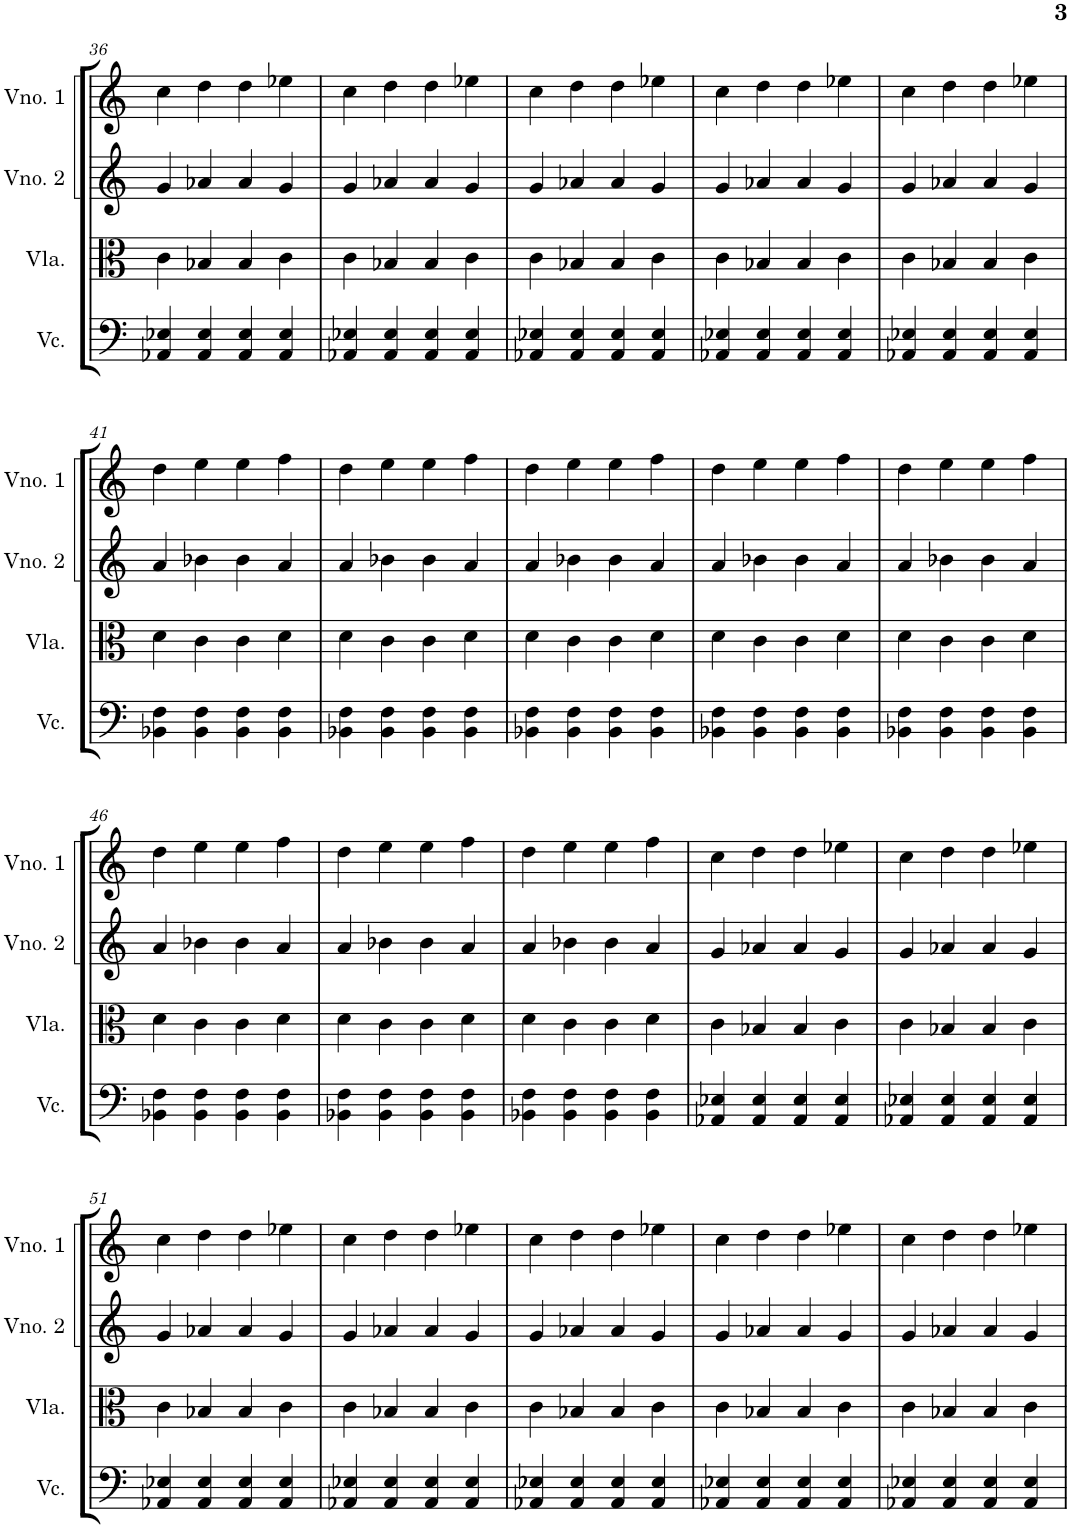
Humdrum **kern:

**kern	**kern	**kern	**kern
*part4	*part3	*part2	*part1
*staff4	*staff3	*staff2	*staff1
*I"Violoncelo	*I"Viola	*I"Violino 2	*I"Violino 1
*I'Vc.	*I'Vla.	*I'Vno. 2	*I'Vno. 1
!!LO:PB:g=z
*clefF4	*clefC3	*clefG2	*clefG2
*k[]	*k[]	*k[]	*k[]
*M4/4	*M4/4	*M4/4	*M4/4
=36	=36	=36	=36
4AA-X/ 4E-X/	4c\	4g/	4cc\
4AA-/ 4E-/	4B-X/	4a-X/	4dd\
4AA-/ 4E-/	4B-/	4a-/	4dd\
4AA-/ 4E-/	4c\	4g/	4ee-X\
=37	=37	=37	=37
4AA-X/ 4E-X/	4c\	4g/	4cc\
4AA-/ 4E-/	4B-X/	4a-X/	4dd\
4AA-/ 4E-/	4B-/	4a-/	4dd\
4AA-/ 4E-/	4c\	4g/	4ee-X\
=38	=38	=38	=38
4AA-X/ 4E-X/	4c\	4g/	4cc\
4AA-/ 4E-/	4B-X/	4a-X/	4dd\
4AA-/ 4E-/	4B-/	4a-/	4dd\
4AA-/ 4E-/	4c\	4g/	4ee-X\
=39	=39	=39	=39
4AA-X/ 4E-X/	4c\	4g/	4cc\
4AA-/ 4E-/	4B-X/	4a-X/	4dd\
4AA-/ 4E-/	4B-/	4a-/	4dd\
4AA-/ 4E-/	4c\	4g/	4ee-X\
=40	=40	=40	=40
4AA-X/ 4E-X/	4c\	4g/	4cc\
4AA-/ 4E-/	4B-X/	4a-X/	4dd\
4AA-/ 4E-/	4B-/	4a-/	4dd\
4AA-/ 4E-/	4c\	4g/	4ee-X\
!!LO:LB:g=z
=41	=41	=41	=41
4BB-X\ 4F\	4d\	4a/	4dd\
4BB-\ 4F\	4c\	4b-X\	4ee\
4BB-\ 4F\	4c\	4b-\	4ee\
4BB-\ 4F\	4d\	4a/	4ff\
=42	=42	=42	=42
4BB-X\ 4F\	4d\	4a/	4dd\
4BB-\ 4F\	4c\	4b-X\	4ee\
4BB-\ 4F\	4c\	4b-\	4ee\
4BB-\ 4F\	4d\	4a/	4ff\
=43	=43	=43	=43
4BB-X\ 4F\	4d\	4a/	4dd\
4BB-\ 4F\	4c\	4b-X\	4ee\
4BB-\ 4F\	4c\	4b-\	4ee\
4BB-\ 4F\	4d\	4a/	4ff\
=44	=44	=44	=44
4BB-X\ 4F\	4d\	4a/	4dd\
4BB-\ 4F\	4c\	4b-X\	4ee\
4BB-\ 4F\	4c\	4b-\	4ee\
4BB-\ 4F\	4d\	4a/	4ff\
=45	=45	=45	=45
4BB-X\ 4F\	4d\	4a/	4dd\
4BB-\ 4F\	4c\	4b-X\	4ee\
4BB-\ 4F\	4c\	4b-\	4ee\
4BB-\ 4F\	4d\	4a/	4ff\
!!LO:LB:g=z
=46	=46	=46	=46
4BB-X\ 4F\	4d\	4a/	4dd\
4BB-\ 4F\	4c\	4b-X\	4ee\
4BB-\ 4F\	4c\	4b-\	4ee\
4BB-\ 4F\	4d\	4a/	4ff\
=47	=47	=47	=47
4BB-X\ 4F\	4d\	4a/	4dd\
4BB-\ 4F\	4c\	4b-X\	4ee\
4BB-\ 4F\	4c\	4b-\	4ee\
4BB-\ 4F\	4d\	4a/	4ff\
=48	=48	=48	=48
4BB-X\ 4F\	4d\	4a/	4dd\
4BB-\ 4F\	4c\	4b-X\	4ee\
4BB-\ 4F\	4c\	4b-\	4ee\
4BB-\ 4F\	4d\	4a/	4ff\
=49	=49	=49	=49
4AA-X/ 4E-X/	4c\	4g/	4cc\
4AA-/ 4E-/	4B-X/	4a-X/	4dd\
4AA-/ 4E-/	4B-/	4a-/	4dd\
4AA-/ 4E-/	4c\	4g/	4ee-X\
=50	=50	=50	=50
4AA-X/ 4E-X/	4c\	4g/	4cc\
4AA-/ 4E-/	4B-X/	4a-X/	4dd\
4AA-/ 4E-/	4B-/	4a-/	4dd\
4AA-/ 4E-/	4c\	4g/	4ee-X\
!!LO:LB:g=z
=51	=51	=51	=51
4AA-X/ 4E-X/	4c\	4g/	4cc\
4AA-/ 4E-/	4B-X/	4a-X/	4dd\
4AA-/ 4E-/	4B-/	4a-/	4dd\
4AA-/ 4E-/	4c\	4g/	4ee-X\
=52	=52	=52	=52
4AA-X/ 4E-X/	4c\	4g/	4cc\
4AA-/ 4E-/	4B-X/	4a-X/	4dd\
4AA-/ 4E-/	4B-/	4a-/	4dd\
4AA-/ 4E-/	4c\	4g/	4ee-X\
=53	=53	=53	=53
4AA-X/ 4E-X/	4c\	4g/	4cc\
4AA-/ 4E-/	4B-X/	4a-X/	4dd\
4AA-/ 4E-/	4B-/	4a-/	4dd\
4AA-/ 4E-/	4c\	4g/	4ee-X\
=54	=54	=54	=54
4AA-X/ 4E-X/	4c\	4g/	4cc\
4AA-/ 4E-/	4B-X/	4a-X/	4dd\
4AA-/ 4E-/	4B-/	4a-/	4dd\
4AA-/ 4E-/	4c\	4g/	4ee-X\
=55	=55	=55	=55
4AA-X/ 4E-X/	4c\	4g/	4cc\
4AA-/ 4E-/	4B-X/	4a-X/	4dd\
4AA-/ 4E-/	4B-/	4a-/	4dd\
4AA-/ 4E-/	4c\	4g/	4ee-X\
=	=	=	=
*-	*-	*-	*-
